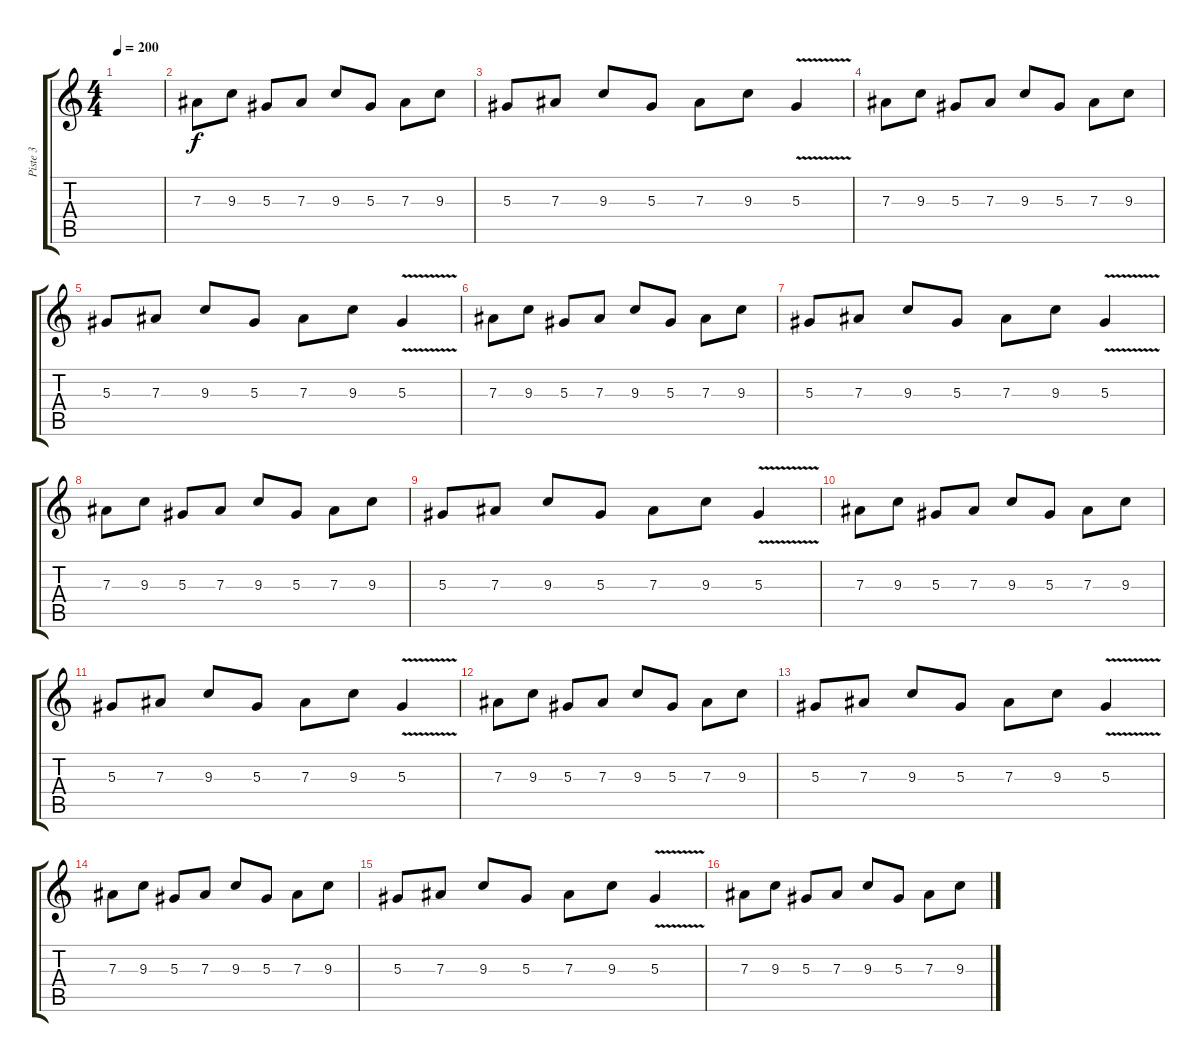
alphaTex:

\track ("Piste 3" "Piste 3") {instrument distortionguitar}
\staff {score tabs}
\tuning (C4 G3 Eb3 Bb2 F2 C2) {hide}
\ts (4 4)
\tempo 200
\clef g2
\ks c
|
7.3.8 9.3.8 5.3.8 7.3.8 9.3.8 5.3.8 7.3.8 9.3.8 |
5.3.8 7.3.8 9.3.8 5.3.8 7.3.8 9.3.8 5.3{v}.4 |
7.3.8 9.3.8 5.3.8 7.3.8 9.3.8 5.3.8 7.3.8 9.3.8 |
5.3.8 7.3.8 9.3.8 5.3.8 7.3.8 9.3.8 5.3{v}.4 |
7.3.8 9.3.8 5.3.8 7.3.8 9.3.8 5.3.8 7.3.8 9.3.8 |
5.3.8 7.3.8 9.3.8 5.3.8 7.3.8 9.3.8 5.3{v}.4 |
7.3.8 9.3.8 5.3.8 7.3.8 9.3.8 5.3.8 7.3.8 9.3.8 |
5.3.8 7.3.8 9.3.8 5.3.8 7.3.8 9.3.8 5.3{v}.4 |
7.3.8 9.3.8 5.3.8 7.3.8 9.3.8 5.3.8 7.3.8 9.3.8 |
5.3.8 7.3.8 9.3.8 5.3.8 7.3.8 9.3.8 5.3{v}.4 |
7.3.8 9.3.8 5.3.8 7.3.8 9.3.8 5.3.8 7.3.8 9.3.8 |
5.3.8 7.3.8 9.3.8 5.3.8 7.3.8 9.3.8 5.3{v}.4 |
7.3.8 9.3.8 5.3.8 7.3.8 9.3.8 5.3.8 7.3.8 9.3.8 |
5.3.8 7.3.8 9.3.8 5.3.8 7.3.8 9.3.8 5.3{v}.4 |
7.3.8 9.3.8 5.3.8 7.3.8 9.3.8 5.3.8 7.3.8 9.3.8
